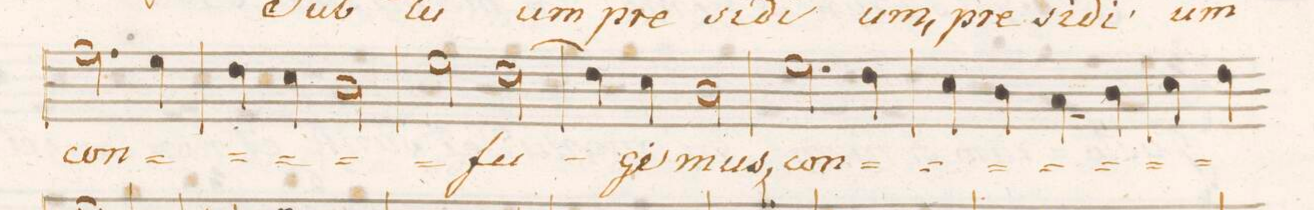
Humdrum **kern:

**kern	**text	**dynam
*I"Tenore.	*	*
*clefC4	*	*
*k[]	*	*
*met(c|)	*	*
*M2/2	*	*
2.e\	con-	.
4d\	.	.
=11	=11	=11
4c\	.	.
4B\	.	.
2A\	.	.
=12	=12	=12
2d\	.	.
[>2c\	-fu-	.
=13	=13	=13
4c\]	.	.
4B\	-gi-	.
2A\	-mus,	.
=14	=14	=14
2.d\	con-	.
4c\	.	.
=15	=15	=15
4B\	.	.
4A\	.	.
4G\	.	.
4A\	.	.
=16	=16	=16
4B\	.	.
4c\	.	.
*-	*-	*-
